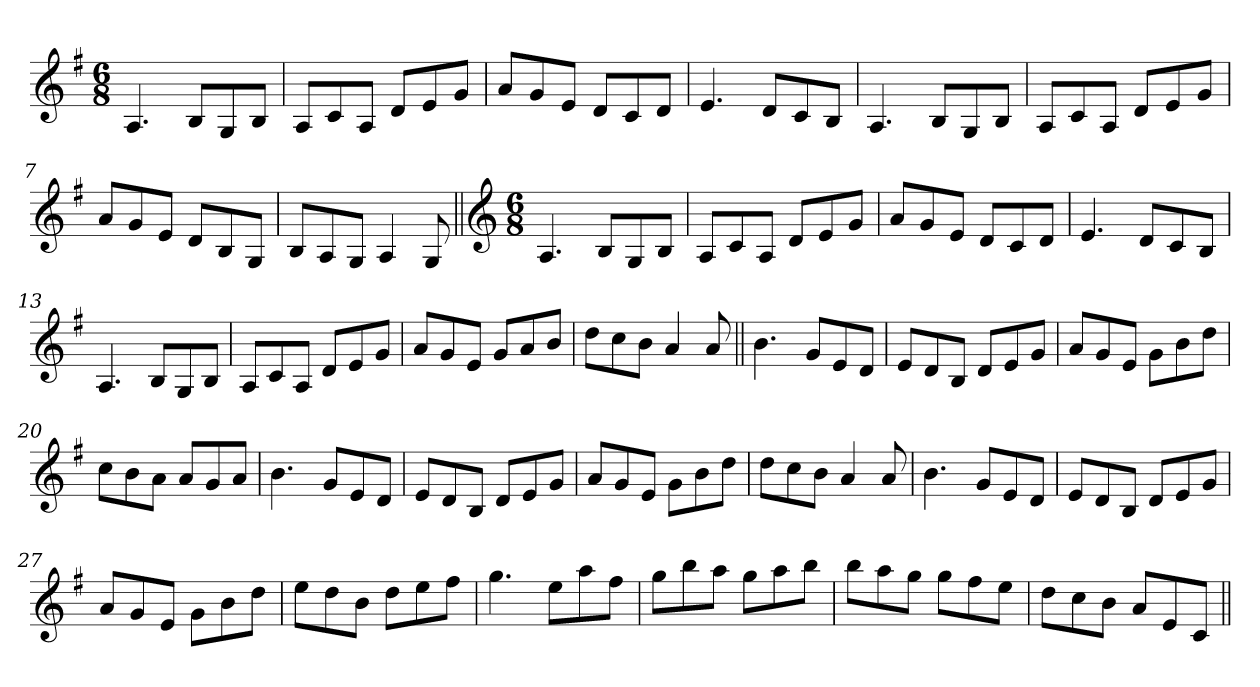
**kern
*part1
*staff1
*clefG2
*k[f#]
*M6/8
=1
4.A/
8B/L
8G/
8B/J
=2
8A/L
8c/
8A/J
8d/L
8e/
8g/J
=3
8a/L
8g/
8e/J
8d/L
8c/
8d/J
=4
4.e/
8d/L
8c/
8B/J
=5
4.A/
8B/L
8G/
8B/J
=6
8A/L
8c/
8A/J
8d/L
8e/
8g/J
!!LO:LB:g=z
=7
8a/L
8g/
8e/J
8d/L
8B/
8G/J
=8
8B/L
8A/
8G/J
4A/
8G/
=9||
*clefG2
*M6/8
4.A/
8B/L
8G/
8B/J
=10
8A/L
8c/
8A/J
8d/L
8e/
8g/J
=11
8a/L
8g/
8e/J
8d/L
8c/
8d/J
=12
4.e/
8d/L
8c/
8B/J
!!LO:LB:g=z
=13
4.A/
8B/L
8G/
8B/J
=14
8A/L
8c/
8A/J
8d/L
8e/
8g/J
=15
8a/L
8g/
8e/J
8g/L
8a/
8b/J
=16
8dd\L
8cc\
8b\J
4a/
8a/
=17||
4.b\
8g/L
8e/
8d/J
=18
8e/L
8d/
8B/J
8d/L
8e/
8g/J
=19
8a/L
8g/
8e/J
8g\L
8b\
8dd\J
!!LO:LB:g=z
=20
8cc\L
8b\
8a\J
8a/L
8g/
8a/J
=21
4.b\
8g/L
8e/
8d/J
=22
8e/L
8d/
8B/J
8d/L
8e/
8g/J
=23
8a/L
8g/
8e/J
8g\L
8b\
8dd\J
=24
8dd\L
8cc\
8b\J
4a/
8a/
=25
4.b\
8g/L
8e/
8d/J
=26
8e/L
8d/
8B/J
8d/L
8e/
8g/J
!!LO:LB:g=z
=27
8a/L
8g/
8e/J
8g\L
8b\
8dd\J
=28
8ee\L
8dd\
8b\J
8dd\L
8ee\
8ff#\J
=29
4.gg\
8ee\L
8aa\
8ff#\J
=30
8gg\L
8bb\
8aa\J
8gg\L
8aa\
8bb\J
=31
8bb\L
8aa\
8gg\J
8gg\L
8ff#\
8ee\J
=32
8dd\L
8cc\
8b\J
8a/L
8e/
8c/J
=||
*-
